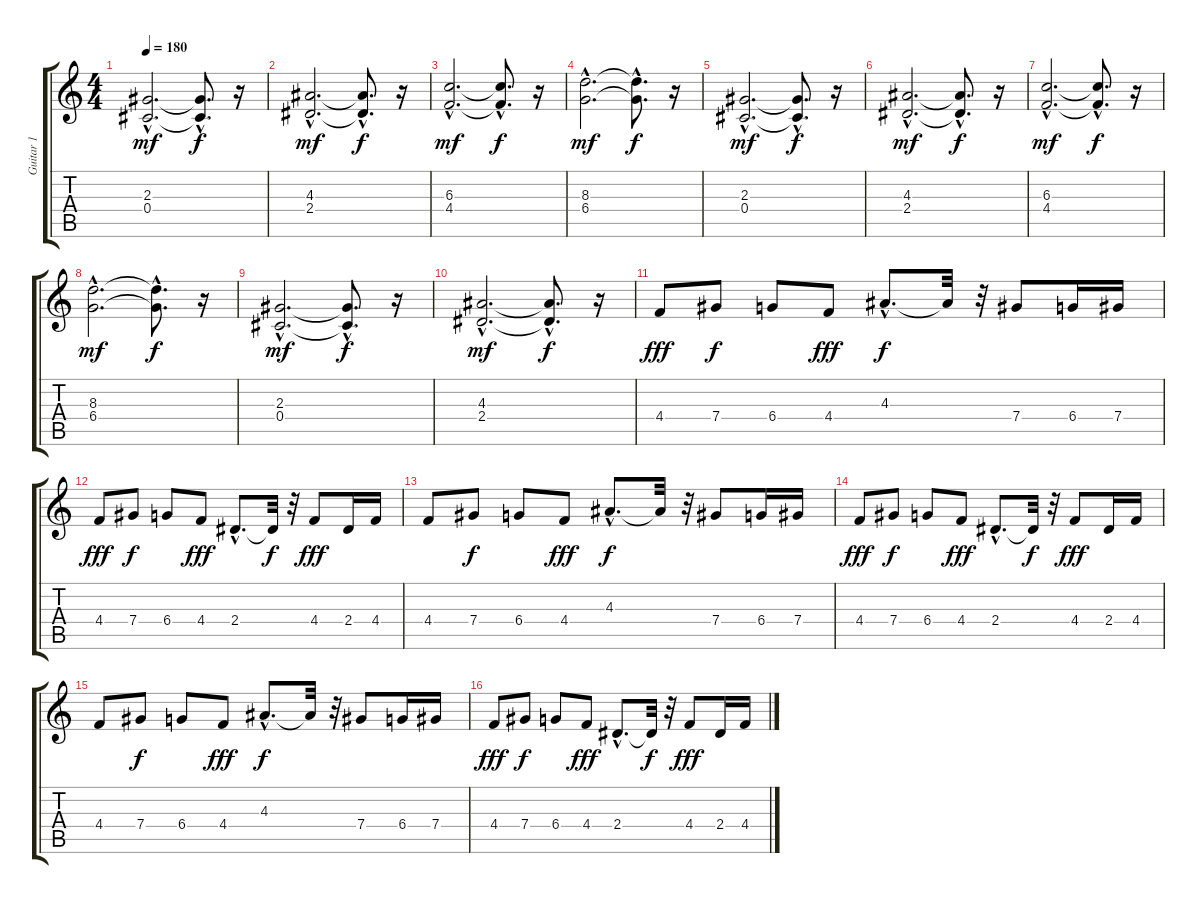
\track ("Guitar 1" "Guitar 1") {instrument distortionguitar}
\staff {score tabs}
\tuning (Eb4 Bb3 Gb3 Db3 Ab2 Eb2) {hide}
\ts (4 4)
\tempo 180
\clef g2
\ks c
(2.3{hac} 0.4{hac}).2{d dy mf} (2.3{hac t} 0.4{hac t}).8{d dy f} r.16 |
(4.3{hac} 2.4{hac}).2{d dy mf} (4.3{hac t} 2.4{hac t}).8{d dy f} r.16 |
(6.3{hac} 4.4{hac}).2{d dy mf} (6.3{hac t} 4.4{hac t}).8{d dy f} r.16 |
(8.3{hac} 6.4{hac}).2{d dy mf} (8.3{hac t} 6.4{hac t}).8{d dy f} r.16 |
(2.3{hac} 0.4{hac}).2{d dy mf} (2.3{hac t} 0.4{hac t}).8{d dy f} r.16 |
(4.3{hac} 2.4{hac}).2{d dy mf} (4.3{hac t} 2.4{hac t}).8{d dy f} r.16 |
(6.3{hac} 4.4{hac}).2{d dy mf} (6.3{hac t} 4.4{hac t}).8{d dy f} r.16 |
(8.3{hac} 6.4{hac}).2{d dy mf} (8.3{hac t} 6.4{hac t}).8{d dy f} r.16 |
(2.3{hac} 0.4{hac}).2{d dy mf} (2.3{hac t} 0.4{hac t}).8{d dy f} r.16 |
(4.3{hac} 2.4{hac}).2{d dy mf} (4.3{hac t} 2.4{hac t}).8{d dy f} r.16 |
4.4.8{dy fff} 7.4.8{dy f} 6.4.8 4.4.8{dy fff} 4.3{hac}.8{d dy f} 4.3{t}.32 r.32 7.4.8 6.4.16 7.4.16 |
4.4.8{dy fff} 7.4.8{dy f} 6.4.8 4.4.8{dy fff} 2.4{hac}.8{d} 2.4{t}.32{dy f} r.32 4.4.8{dy fff} 2.4.16 4.4.16 |
4.4.8 7.4.8{dy f} 6.4.8 4.4.8{dy fff} 4.3{hac}.8{d dy f} 4.3{t}.32 r.32 7.4.8 6.4.16 7.4.16 |
4.4.8{dy fff} 7.4.8{dy f} 6.4.8 4.4.8{dy fff} 2.4{hac}.8{d} 2.4{t}.32{dy f} r.32 4.4.8{dy fff} 2.4.16 4.4.16 |
4.4.8 7.4.8{dy f} 6.4.8 4.4.8{dy fff} 4.3{hac}.8{d dy f} 4.3{t}.32 r.32 7.4.8 6.4.16 7.4.16 |
4.4.8{dy fff} 7.4.8{dy f} 6.4.8 4.4.8{dy fff} 2.4{hac}.8{d} 2.4{t}.32{dy f} r.32 4.4.8{dy fff} 2.4.16 4.4.16
